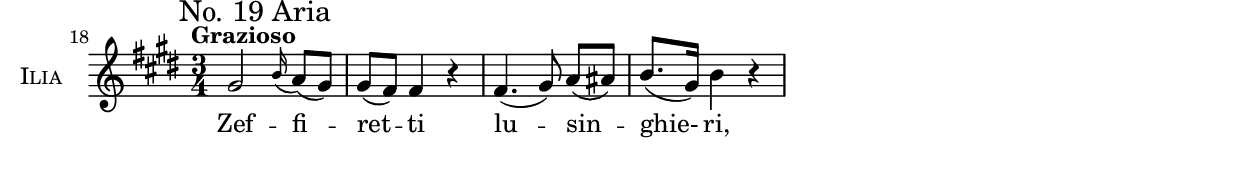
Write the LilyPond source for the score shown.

\version "2.18.2"

\include "lilypond-book-preamble.ly"

\paper {
  % #(set-paper-size "a4")
  top-margin = 10
}

\header {
  % title = "Idomeneo"
  % composer = "W. A. Mozart"
  % opus = "KV. 366"
}

\new Staff \with {
  vocalName = \markup \smallCaps Ilia
}
\relative c'' {
  \mark \markup "No. 19 Aria"
  \clef "treble"
  \key e \major
  \time 3/4
  \tempo "Grazioso"
  \autoBeamOff
  \set Score.currentBarNumber = #18
  \bar ""
  gis2 \appoggiatura b16 a8([ gis)] | gis([ fis)] fis4 r |
  fis4.( gis8) a([ ais)] | b8.([ gis16)] b4 r
}
\addlyrics {
  Zef -- fi -- ret -- ti lu -- sin -- ghie- ri,
}